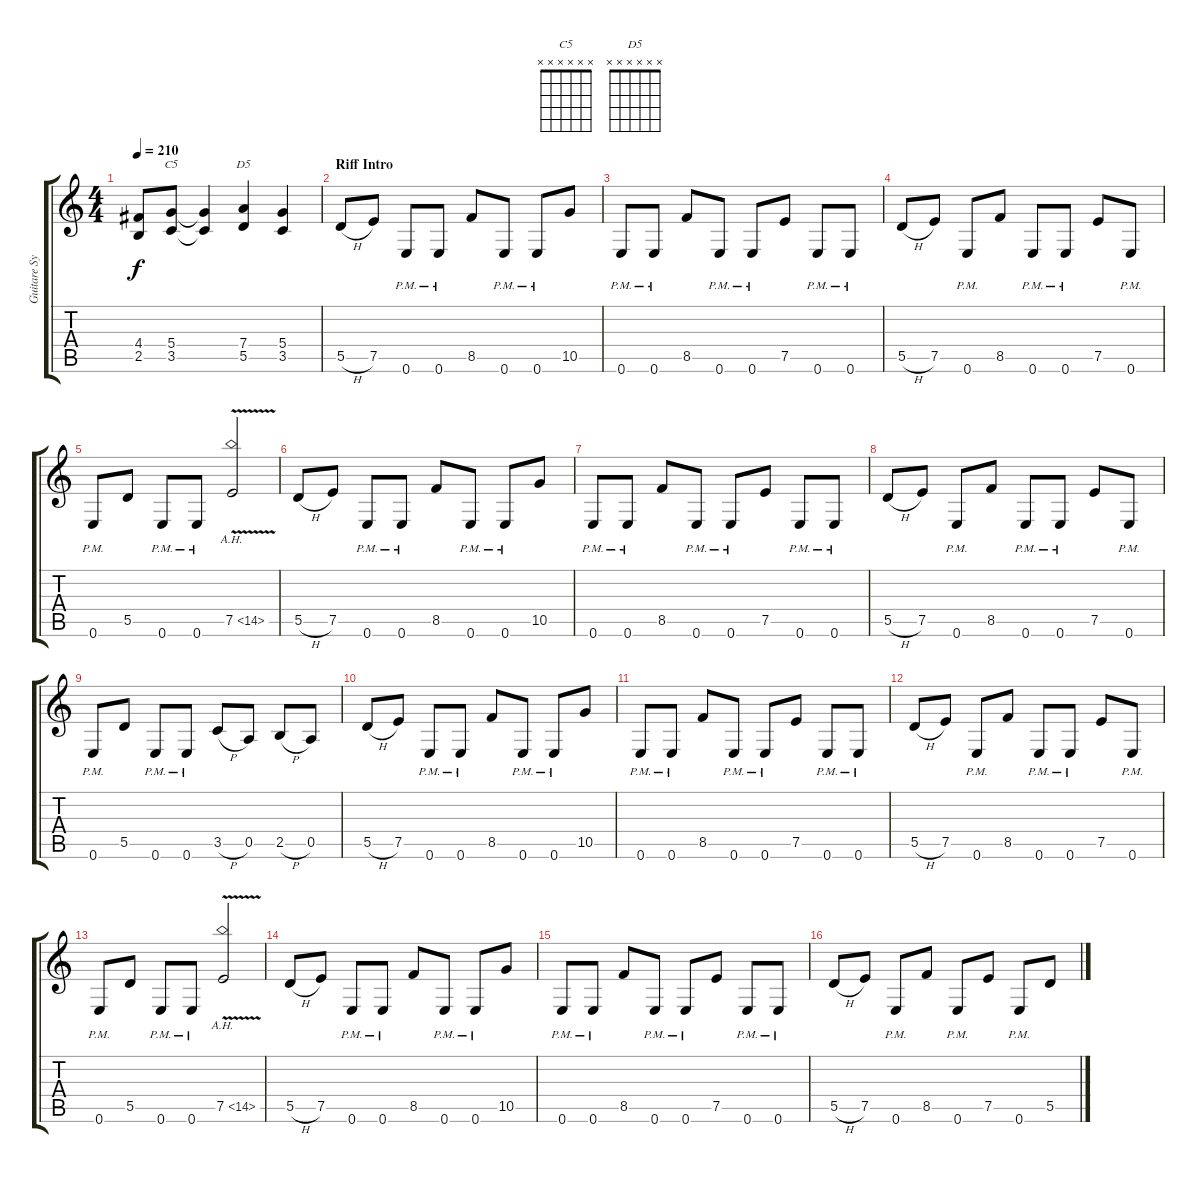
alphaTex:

\track ("Guitare Sylvain" "Guitare Sy") {instrument distortionguitar}
\staff {score tabs}
\tuning (E4 B3 G3 D3 A2 E2) {hide}
\chord ("C5" x x x x x x)
\chord ("D5" x x x x x x)
\ts (4 4)
\tempo 210
\clef g2
\ks c
(4.4{t} 2.5{t}).8{dy f} (5.4 3.5).8{ch "C5"} (5.4{t} 3.5{t}).4 (7.4 5.5).4{ch "D5"} (5.4 3.5).4 |
\section ("" "Riff Intro")
5.5{h}.8 7.5.8 0.6{pm}.8 0.6{pm}.8 8.5.8 0.6{pm}.8 0.6{pm}.8 10.5.8 |
0.6{pm}.8 0.6{pm}.8 8.5.8 0.6{pm}.8 0.6{pm}.8 7.5.8 0.6{pm}.8 0.6{pm}.8 |
5.5{h}.8 7.5.8 0.6{pm}.8 8.5.8 0.6{pm}.8 0.6{pm}.8 7.5.8 0.6{pm}.8 |
0.6{pm}.8 5.5.8 0.6{pm}.8 0.6{pm}.8 7.5{ah 7 v}.2 |
5.5{h}.8 7.5.8 0.6{pm}.8 0.6{pm}.8 8.5.8 0.6{pm}.8 0.6{pm}.8 10.5.8 |
0.6{pm}.8 0.6{pm}.8 8.5.8 0.6{pm}.8 0.6{pm}.8 7.5.8 0.6{pm}.8 0.6{pm}.8 |
5.5{h}.8 7.5.8 0.6{pm}.8 8.5.8 0.6{pm}.8 0.6{pm}.8 7.5.8 0.6{pm}.8 |
0.6{pm}.8 5.5.8 0.6{pm}.8 0.6{pm}.8 3.5{h}.8 0.5.8 2.5{h}.8 0.5.8 |
5.5{h}.8 7.5.8 0.6{pm}.8 0.6{pm}.8 8.5.8 0.6{pm}.8 0.6{pm}.8 10.5.8 |
0.6{pm}.8 0.6{pm}.8 8.5.8 0.6{pm}.8 0.6{pm}.8 7.5.8 0.6{pm}.8 0.6{pm}.8 |
5.5{h}.8 7.5.8 0.6{pm}.8 8.5.8 0.6{pm}.8 0.6{pm}.8 7.5.8 0.6{pm}.8 |
0.6{pm}.8 5.5.8 0.6{pm}.8 0.6{pm}.8 7.5{ah 7 v}.2 |
5.5{h}.8 7.5.8 0.6{pm}.8 0.6{pm}.8 8.5.8 0.6{pm}.8 0.6{pm}.8 10.5.8 |
0.6{pm}.8 0.6{pm}.8 8.5.8 0.6{pm}.8 0.6{pm}.8 7.5.8 0.6{pm}.8 0.6{pm}.8 |
5.5{h}.8 7.5.8 0.6{pm}.8 8.5.8 0.6{pm}.8 7.5.8 0.6{pm}.8 5.5.8
